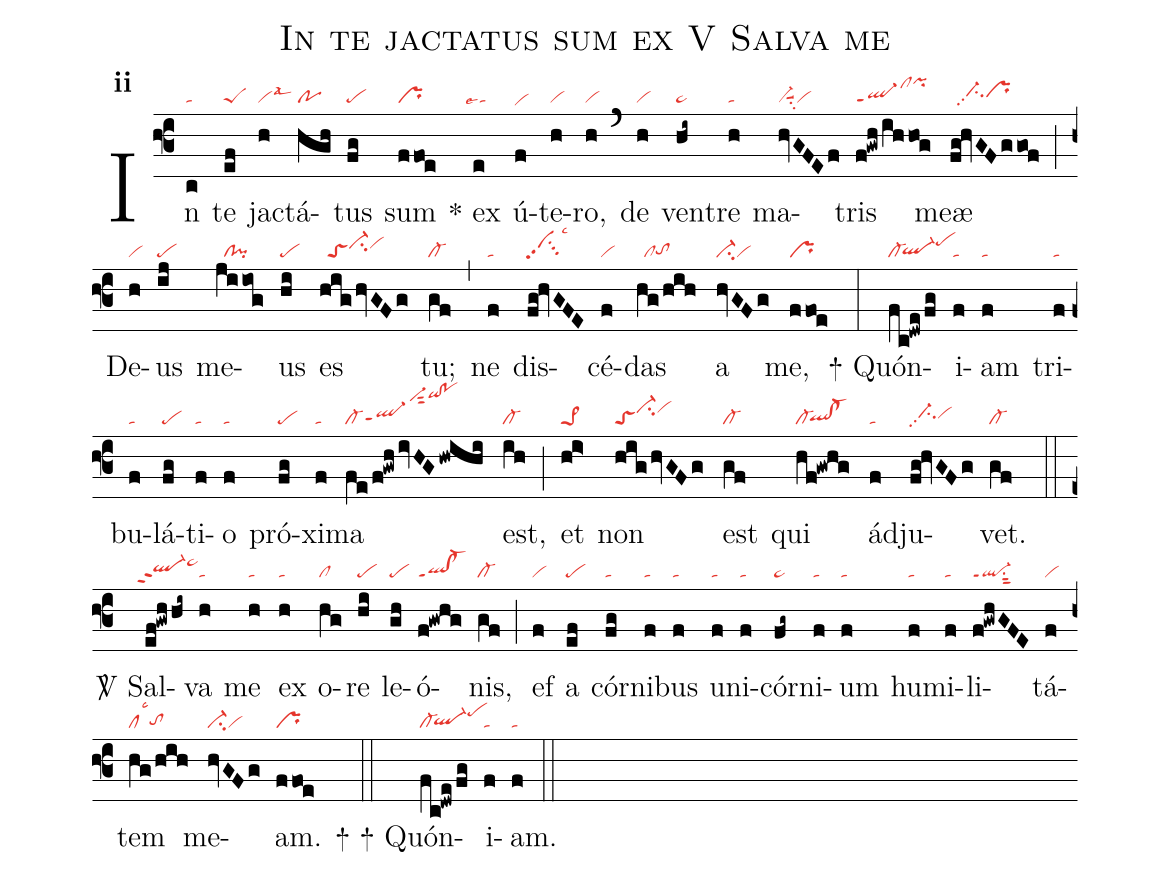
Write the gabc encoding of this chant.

name:In te jactatus sum ex V Salva me;
office-part:re;
mode:2;
nabc-lines:1;
%%
initial-style: 1;
name: In te jactatus sum;
mode: 2;
office-part: Responsorium;
annotation: Resp.;
annotation: ii;
nabc-lines:1;
%%
(f3) In(c|ta) te(ef|peS) jac(h|vilsal3)tá(hgh|po)tus(fg|pe) sum(ffoe|pr) <sp>*</sp> ex(e|``talse4) ú(f|vihe)te(h|vi)ro,(h|vi) (`) de(h|vi) ven(hi~|ta>)tre(h|ta) ma(hvGFEf|vi-suu1su2vi)tris(f!gwh/ihhog|ql-ppt1clhkpihl) meæ(fg!hvGFggof|////ci-hhpp2prhh) (;) De(h|vi)us(ij|pe) me(jiiog|//cl!pi)us(hi|pe) es(highvGFg|//toSci-hivihi) tu;(gf|cl-) (,) ne(f|ta) dis(fg!hvGFE|ci1hipp2lsc3)cé(f|vi)das(hg/hih|//cltohg) a(hvGFg|ci-vi) me,(ffoe|pr) (:)
<sp>+</sp> Quón(fc!dwe/fg|cl-`ql-hgpehj)i(f|ta)am(f|ta) tri(f|ta)bu(f|ta)lá(fg|pe)ti(f|ta)o(f|ta) pró(fg|pe)xi(f|ta)ma(fe/f!gwh/ivHG/hwihi|cl-ql-hgppt1vi-hnsut2qihp!pohp) est,(ih|cl-) (;) et(hi>|pe>1) non(highvGFg|toSci-hjvihj) est(gf|cl-) qui(hf!gwhg|cl-`qlhg!cl-hg) ád(f|ta)ju(fg!hvGFg|//ci-hhpp2vihh)vet.(gf|cl-) (::)

<sp>V/</sp> Sal(ef!gwhhi~|``ql-hhppt2ta>hj)va(h|ta) me(h|ta) ex(h|ta) o(hg|cl)re(hi|pe) le(gh|pe)ó(f!gwhg|ql!cl-ppt1)nis,(gf|cl-) (;) ef(f|vi) a(ef|pe) cór(fg|ta)ni(f|ta)bus(f|ta) u(f|ta)ni(f|ta)cór(fg~|ta>)ni(f|ta)um(f|ta) hu(f|ta)mi(f|ta)li(f!gwhGFE|ql-ppt1su1sut2)tá(f|vi)tem(hg/hih|cllsc3tohg) me(hvGFg|ci-vi)am.(ffoe|pr) (::)<sp>+</sp>
<sp>+</sp> Quón(fc!dwe/fg|cl-`ql-hgpehj)i(f|ta)am.(f|ta) (::)
